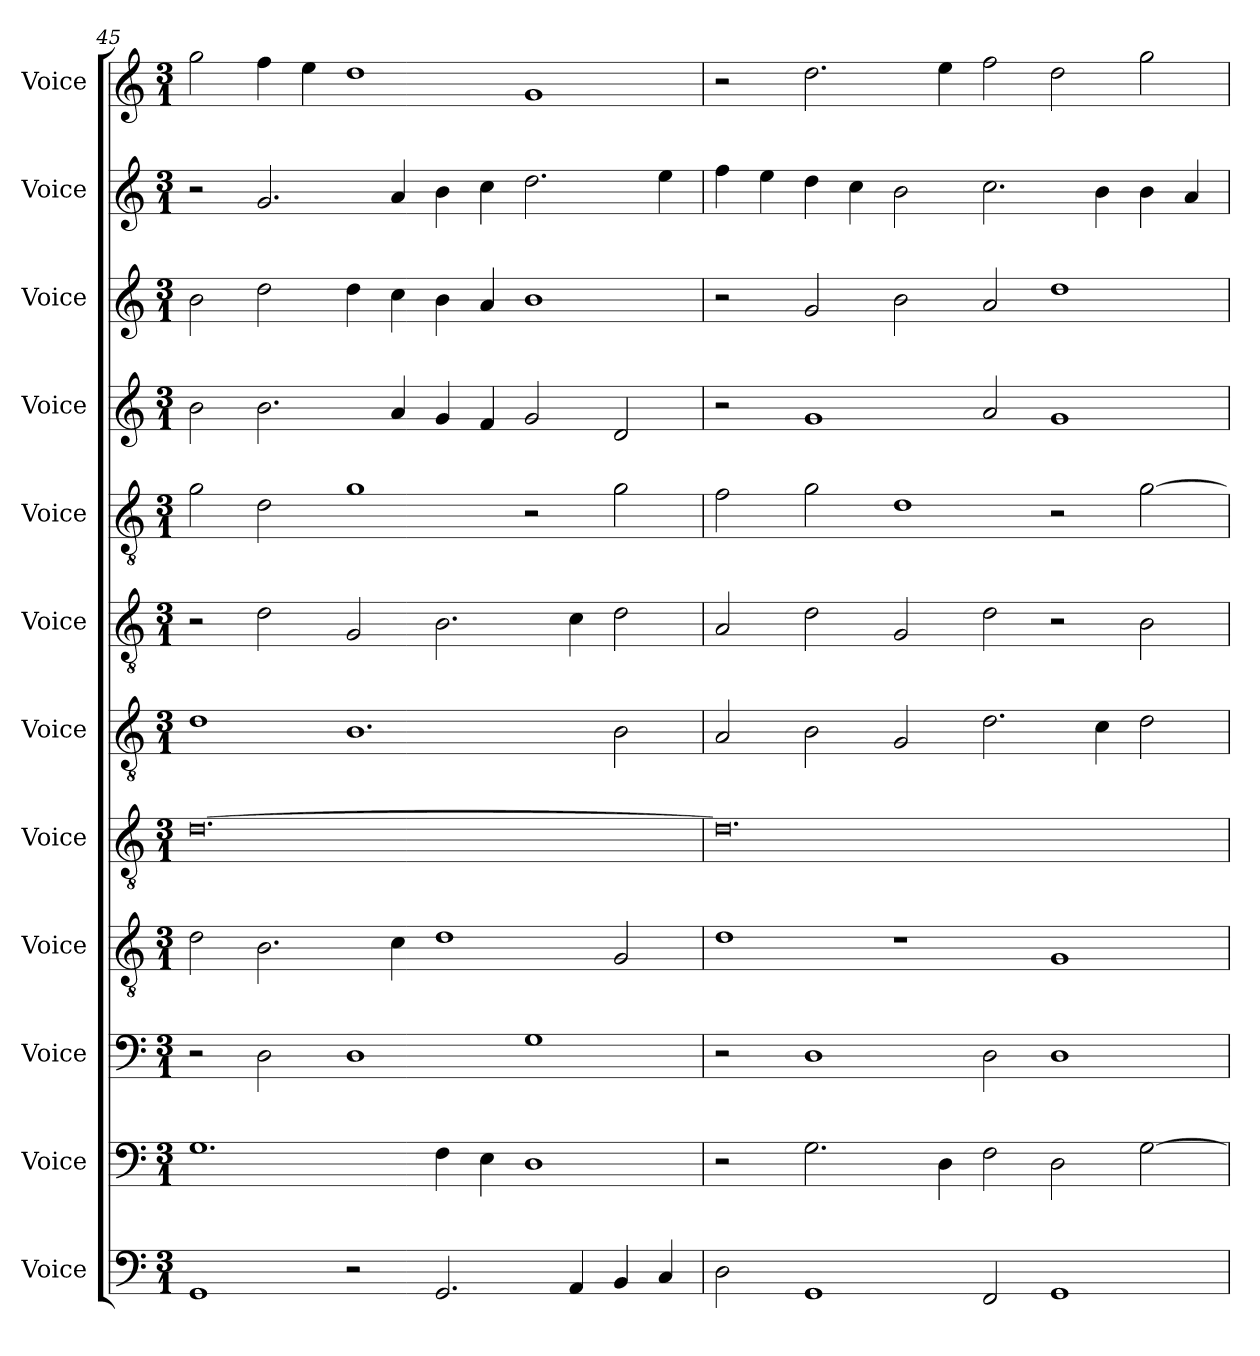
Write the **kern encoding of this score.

**kern	**kern	**kern	**kern	**kern	**kern	**kern	**kern	**kern	**kern	**kern	**kern
*part12	*part11	*part10	*part9	*part8	*part7	*part6	*part5	*part4	*part3	*part2	*part1
*staff12	*staff11	*staff10	*staff9	*staff8	*staff7	*staff6	*staff5	*staff4	*staff3	*staff2	*staff1
*I"Voice	*I"Voice	*I"Voice	*I"Voice	*I"Voice	*I"Voice	*I"Voice	*I"Voice	*I"Voice	*I"Voice	*I"Voice	*I"Voice
*I'V	*I'V	*I'V	*I'V	*I'V	*I'V	*I'V	*I'V	*I'V	*I'V	*I'V	*I'V
!!LO:PB:g=z
*clefF4	*clefF4	*clefF4	*clefGv2	*clefGv2	*clefGv2	*clefGv2	*clefGv2	*clefG2	*clefG2	*clefG2	*clefG2
*k[]	*k[]	*k[]	*k[]	*k[]	*k[]	*k[]	*k[]	*k[]	*k[]	*k[]	*k[]
*M3/1	*M3/1	*M3/1	*M3/1	*M3/1	*M3/1	*M3/1	*M3/1	*M3/1	*M3/1	*M3/1	*M3/1
=45	=45	=45	=45	=45	=45	=45	=45	=45	=45	=45	=45
1GG	1.G	2r	2d\	[0.d	1d	2r	2g\	2b\	2b\	2r	2gg\
.	.	2D\	2.B\	.	.	2d\	2d\	2.b\	2dd\	2.g/	4ff\
.	.	.	.	.	.	.	.	.	.	.	4ee\
2r	.	1D	.	.	1.B	2G/	1g	.	4dd\	.	1dd
.	.	.	4c\	.	.	.	.	4a/	4cc\	4a/	.
2.GG/	4F\	.	1d	.	.	2.B\	.	4g/	4b\	4b\	.
.	4E\	.	.	.	.	.	.	4f/	4a/	4cc\	.
.	1D	1G	.	.	.	.	2r	2g/	1b	2.dd\	1g
4AA/	.	.	.	.	.	4c\	.	.	.	.	.
4BB/	.	.	2G/	.	2B\	2d\	2g\	2d/	.	.	.
4C/	.	.	.	.	.	.	.	.	.	4ee\	.
=46	=46	=46	=46	=46	=46	=46	=46	=46	=46	=46	=46
2D\	2r	2r	1d	0.d]	2A/	2A/	2f\	2r	2r	4ff\	2r
.	.	.	.	.	.	.	.	.	.	4ee\	.
1GG	2.G\	1D	.	.	2B\	2d\	2g\	1g	2g/	4dd\	2.dd\
.	.	.	.	.	.	.	.	.	.	4cc\	.
.	.	.	1r	.	2G/	2G/	1d	.	2b\	2b\	.
.	4D\	.	.	.	.	.	.	.	.	.	4ee\
2FF/	2F\	2D\	.	.	2.d\	2d\	.	2a/	2a/	2.cc\	2ff\
1GG	2D\	1D	1G	.	.	2r	2r	1g	1dd	.	2dd\
.	.	.	.	.	4c\	.	.	.	.	4b\	.
.	[2G\	.	.	.	2d\	2B\	[2g\	.	.	4b\	2gg\
.	.	.	.	.	.	.	.	.	.	4a/	.
=	=	=	=	=	=	=	=	=	=	=	=
*-	*-	*-	*-	*-	*-	*-	*-	*-	*-	*-	*-
